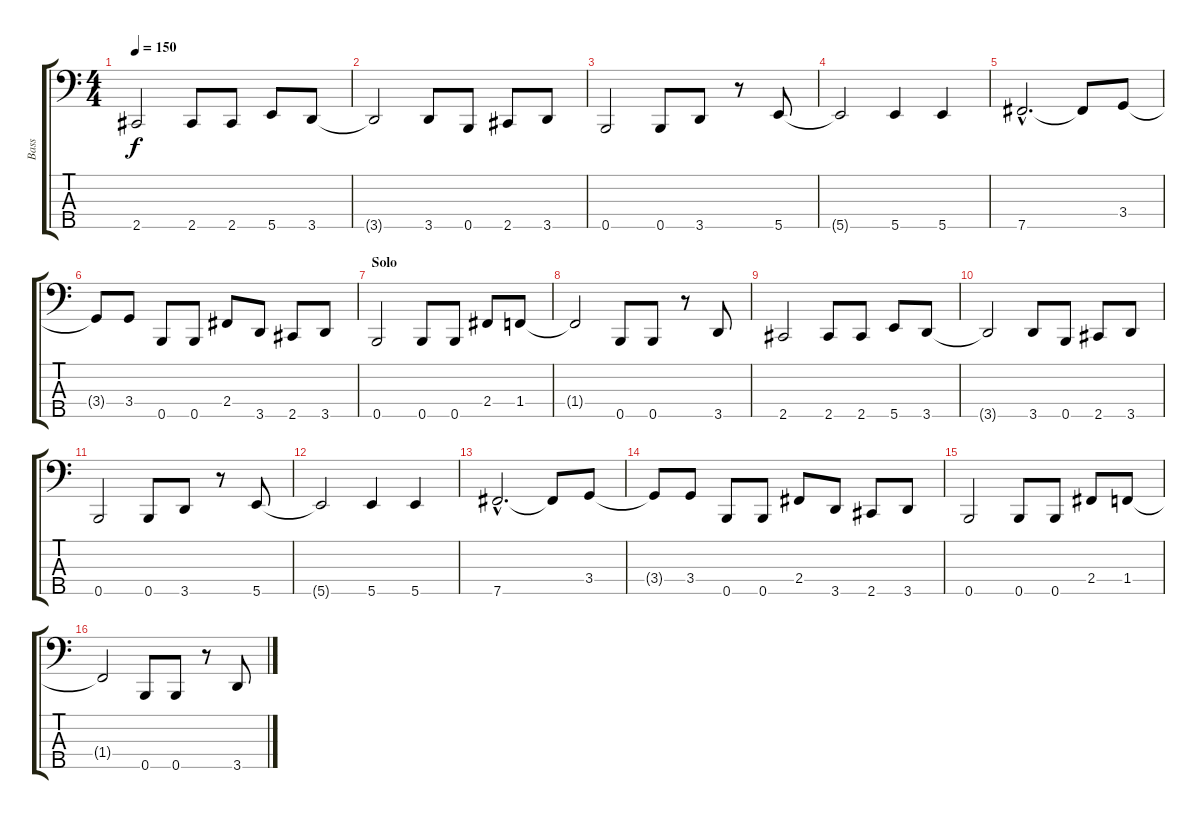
\track ("Bass" "Bass") {instrument electricbassfinger}
\staff {score tabs}
\tuning (G2 D2 A1 E1 B0) {hide}
\ts (4 4)
\tempo 150
\clef f4
\ks c
2.5.2{dy f} 2.5.8 2.5.8 5.5.8 3.5.8 |
3.5{t}.2 3.5.8 0.5.8 2.5.8 3.5.8 |
0.5.2 0.5.8 3.5.8 r.8 5.5.8 |
5.5{t}.2 5.5.4 5.5.4 |
7.5{hac}.2{d} 7.5{t}.8 3.4.8 |
3.4{t}.8 3.4.8 0.5.8 0.5.8 2.4.8 3.5.8 2.5.8 3.5.8 |
\section ("" "Solo")
0.5.2 0.5.8 0.5.8 2.4.8 1.4.8 |
1.4{t}.2 0.5.8 0.5.8 r.8 3.5.8 |
2.5.2 2.5.8 2.5.8 5.5.8 3.5.8 |
3.5{t}.2 3.5.8 0.5.8 2.5.8 3.5.8 |
0.5.2 0.5.8 3.5.8 r.8 5.5.8 |
5.5{t}.2 5.5.4 5.5.4 |
7.5{hac}.2{d} 7.5{t}.8 3.4.8 |
3.4{t}.8 3.4.8 0.5.8 0.5.8 2.4.8 3.5.8 2.5.8 3.5.8 |
0.5.2 0.5.8 0.5.8 2.4.8 1.4.8 |
1.4{t}.2 0.5.8 0.5.8 r.8 3.5.8
